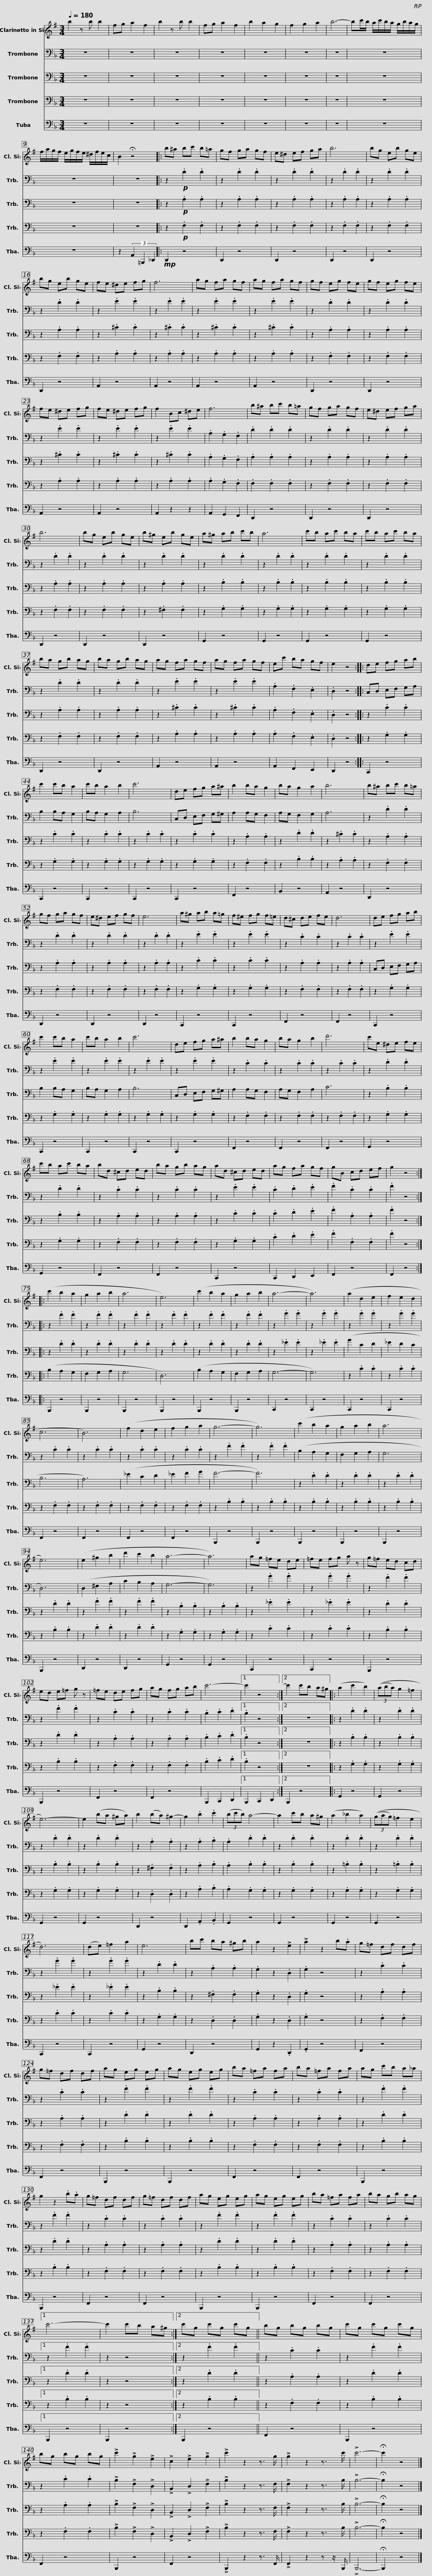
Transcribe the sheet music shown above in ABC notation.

X:1
%%score 1 2 3 4 5
L:1/8
Q:1/4=180
M:3/4
I:linebreak $
K:F
V:1 treble transpose=-2
V:2 bass
V:3 bass
V:4 bass
V:5 bass
V:1
[K:G] b2 z b b2 | fg a2 f2 | b2 z b b2 | fg a2 f2 | b2 a2 g2 | %5
 f2 g2 a2 | b6- |$ bc'/b/ a/c'/b/a/ g/b/a/g/ | f/a/g/f/ e/g/f/e/ ^d/f/e/c/ | B2 !fermata!z4 |: %10
 b^a bc' b=a |$ gf ga gf | e^d ef ga | b6 | bg eb ge | %15
 bg eb ge | fe ^de fg | f6 |$ ag fa gf | ag fa gf | %20
 gf eg fe | gf eg fe | fe ^de fg | fe ^de fg |$ f2 Bc ^de | %25
 f6 | b^a bc' b=a | gf ga gf | e^d ef ga | b6 |$ %30
 bg eb ge | b^g eb ge | a^g ab c'b | a6 | c'b ac' ba | %35
 c'b ac' ba |$ ba gb ag | ba gb ag | ag fa gf | ag fa gf | %40
 ec' ba gf | e2 z4 ::$ de fg ab | c'2 c'b a2 | c'b a2 b2 | %45
 c'6 | de fg a^a | b2 ba g2 | ba g2 a2 |$ b6 | %50
 b^a bc' b=a | gf ga gf | e^d ef gf | e6 | a^g ab a=g |$ %55
 f^e fg f=e | d^c de fe | d6 | de fg ab | c'2 c'b a2 | %60
 c'b a2 b2 | c'6 |$ de fg a^a | b2 ba g2 | ba g2 b2 | %65
 d'6 | c'e ^de fe | c'b ac' ba |$ bd ^cd ed | ba gb ag | %70
 ad ^cd ed | ag fa gf | gB cd ef | g2 z4 :: (c'2 b2 a2 |$ %75
 g2 a2 b2 | a6 | e6) | (c'2 b2 a2 | g2 a2 b2 | %80
 a6- | a6) | (a2 d2 e2 | f2 e2 d2 | c6 |$ %85
 B6) | (f2 d2 e2 | f2 g2 a2 | g6- | g6) | %90
 (c'2 b2 a2 | g2 a2 b2 | a6 | e6) | (e2 ^g2 b2 |$ %95
 d'2 c'2 b2 | a6- | a6) | ag =fe de | =fe fg a z | %100
 g=f ed cd | ed e=f g z |$ =fe de fg | ag fg ab | c'6- |1 %105
 c'2 z4 :|2 c'2 c'b a^g |: (a2 c'2 b2) | (3((aba) g2 =f2 |$ e6-) | %110
 e2 (ba ^ga) | b2 (ba) ^g2- | g2 .b2 .c'2 | (3(bc'b) a4- | a2 c'b a^g | %115
 (a2 _b2 a2) |$ (3((gag) =f2 e2 | d6) | (de) =f2 a2 | e6 | %120
 bc' ba ^gb | a2 z2 !>!e2 | !>!a2 z2 b.a |$ g=f df df | g=f df df | %125
 ag eg eg | ag eg eg | ba =fa fa | ba =fa fa |$ ag c'b a_a | %130
 g2 z2 .b.a | g=f df df | g=f df df | ag eg eg | ag eg eg |$ %135
 ba =fa fa | ba gb ag |1 c'6- | c'2 c'b a^g :|2 c'g c'g c'g || %140
 bg bg bg |$ c'g c'g c'g | bg bg bg | !>!c'2 !>!g2 !>!e2 | !>!c2 !>!e2 !>!g2 | %145
 !>!c'2 z2 z3/2 g/ | !>!g2 z2 z3/2 c'/ | !>!c'6- | !fermata!c'2 z4 |] %149
V:2
 z6 | z6 | z6 | z6 | z6 | %5
 z6 | z6 |$ z6 | z6 | z6 |: %10
 z2!p! .D2 .D2 |$ z2 .D2 .D2 | z2 .D2 .D2 | z2 .D2 .D2 | z2 .D2 .D2 | %15
 z2 .D2 .D2 | z2 .E2 .E2 | z2 .E2 .E2 |$ z2 .E2 .E2 | z2 .E2 .E2 | %20
 z2 .D2 .D2 | z2 .D2 .D2 | z2 .E2 .E2 | z2 .E2 .E2 |$ z2 .E2 .E2 | %25
 .A,2 .G,2 .F,2 | .D2 .D2 .D2 | z2 .D2 .D2 | z2 .D2 .D2 | z2 .D2 .D2 |$ %30
 z2 .D2 .D2 | z2 .D2 .D2 | z2 .D2 .D2 | z2 .D2 .D2 | z2 .D2 .D2 | %35
 z2 .D2 .D2 |$ z2 .D2 .D2 | z2 .D2 .D2 | z2 .E2 .E2 | z2 .E2 .E2 | %40
 .A,2 .F,2 .E,2 | .D,2 z4 ::$ C,D, E,F, G,A, | B,2 B,A, G,2 | B,A, G,2 A,2 | %45
 B,6 | C,D, E,F, G,^G, | A,2 A,G, F,2 | A,G, F,2 G,2 |$ A,6 | %50
 z2 .D2 .D2 | z2 .D2 .D2 | z2 .D2 .D2 | z2 .D2 .D2 | z2 .E2 .E2 |$ %55
 z2 .E2 .E2 | z2 .C2 .C2 | z2 .C2 .C2 | z2 .E2 .E2 | z2 .E2 .E2 | %60
 z2 .E2 .E2 | z2 .E2 .E2 |$ z2 .E2 .E2 | z2 .C2 .C2 | z2 .C2 .C2 | %65
 z2 .C2 .C2 | z2 .D2 .D2 | z2 .D2 .D2 |$ z2 .C2 .C2 | z2 .C2 .C2 | %70
 z2 .E2 .E2 | .C2 .D2 .E2 | .F2 .C2 .C2 | .F2 z4 :: z2 .F2 .F2 |$ %75
 z2 .F2 .F2 | z2 .F2 .F2 | z2 .F2 .F2 | z2 .F2 .F2 | z2 .F2 .F2 | %80
 z2 .G2 .G2 | z2 .G2 .G2 | z2 .G2 .G2 | z2 .G2 .G2 | z2 .C2 .C2 |$ %85
 z2 .C2 .C2 | z2 .C2 .C2 | z2 .C2 .C2 | z2 .F2 .F2 | z2 .F2 .F2 | %90
 (B,2 A,2 G,2 | F,2 G,2 A,2 | G,6 | D,6) | (D,2 ^F,2 A,2 |$ %95
 C2 B,2 A,2 | G,6- | G,6) | z2 .G2 .G2 | z2 .G2 .G2 | %100
 z2 .F2 .F2 | z2 .F2 .F2 |$ z2 .C2 .C2 | z2 .C2 .C2 | .B,2 .C2 .D2 |1 %105
 .B,2 z4 :|2 z6 |: z2 .D2 .D2 | z2 .D2 .D2 |$ z2 .D2 .D2 | %110
 z2 .D2 .D2 | z2 .A,2 .A,2 | z2 .A,2 .B,2 | .A,2 .D2 .D2 | z2 .D2 .D2 | %115
 z2 .D2 .D2 |$ z2 .D2 .D2 | z2 .G2 .G2 | z2 .G2 .G2 | z2 .D2 .D2 | %120
 z2 .A,2 .A,2 | .G,2 z2 .D,2 | .G,2 z4 |$ z2 .C2 .C2 | z2 .C2 .C2 | %125
 z2 .F2 .F2 | z2 .F2 .F2 | z2 .C2 .C2 | z2 .C2 .C2 |$ z2 .F2 .F2 | %130
 z2 .F2 .F2 | z2 .C2 .C2 | z2 .C2 .C2 | z2 .F2 .F2 | z2 .F2 .F2 |$ %135
 z2 .C2 .C2 | z2 .C2 .C2 |1 z2 .F2 .F2 | z2 z4 :|2 z2 .F2 .F2 || %140
 z2 .C2 .C2 |$ z2 .F2 .F2 | z2 .C2 .C2 | !>!B,2 !>!F,2 !>!D,2 | !>!B,,2 !>!D,2 !>!F,2 | %145
 !>!B,2 z2 z3/2 F,/ | !>!F,2 z2 z3/2 B,/ | !>!B,6- | !fermata!B,2 z4 |] %149
V:3
 z6 | z6 | z6 | z6 | z6 | %5
 z6 | z6 |$ z6 | z6 | z6 |: %10
 z2!p! .A,2 .A,2 |$ z2 .A,2 .A,2 | z2 .A,2 .A,2 | z2 .A,2 .A,2 | z2 .A,2 .A,2 | %15
 z2 .A,2 .A,2 | z2 .^C2 .C2 | z2 .^C2 .C2 |$ z2 .^C2 .C2 | z2 .^C2 .C2 | %20
 z2 .A,2 .A,2 | z2 .A,2 .A,2 | z2 .^C2 .C2 | z2 .^C2 .C2 |$ z2 .^C2 .C2 | %25
 .A,2 .G,2 .F,2 | .A,2 .A,2 .A,2 | z2 .A,2 .A,2 | z2 .A,2 .A,2 | z2 .A,2 .A,2 |$ %30
 z2 .A,2 .A,2 | z2 .A,2 .A,2 | z2 .B,2 .B,2 | z2 .B,2 .B,2 | z2 .B,2 .B,2 | %35
 z2 .B,2 .B,2 |$ z2 .A,2 .A,2 | z2 .A,2 .A,2 | z2 .^C2 .C2 | z2 .^C2 .C2 | %40
 .A,2 .F,2 .E,2 | .D,2 z4 ::$ z2 .C2 .C2 | z2 .C2 .C2 | z2 .C2 .C2 | %45
 z2 .C2 .C2 | z2 .C2 .C2 | z2 .A,2 .A,2 | z2 .D2 .D2 |$ z2 .^C2 .C2 | %50
 z2 .A,2 .A,2 | z2 .A,2 .A,2 | z2 .A,2 .A,2 | z2 .A,2 .A,2 | z2 .C2 .C2 |$ %55
 z2 .C2 .C2 | z2 .A,2 .A,2 | z2 .A,2 .A,2 | C,D, E,F, G,A, | B,2 B,A, G,2 | %60
 B,A, G,2 A,2 | B,6 |$ C,D, E,F, G,^G, | A,2 A,G, F,2 | A,G, F,2 A,2 | %65
 C6 | z2 .B,2 .B,2 | z2 .B,2 .B,2 |$ z2 .A,2 .A,2 | z2 .A,2 .A,2 | %70
 z2 .C2 .C2 | .C2 .D2 .E2 | .F2 .A,2 .A,2 | .F2 z4 :: z2 .D2 .D2 |$ %75
 z2 .D2 .D2 | z2 .D2 .D2 | z2 .D2 .D2 | z2 .D2 .D2 | z2 .D2 .D2 | %80
 z2 ._E2 .E2 | z2 ._E2 .E2 | (G2 C2 D2 | _E2 D2 C2 | B,6 |$ %85
 A,6) | (_E2 C2 D2 | _E2 F2 G2 | F6- | F6) | %90
 z2 .D2 .D2 | z2 .D2 .D2 | z2 .D2 .D2 | z2 .D2 .D2 | z2 .F2 .F2 |$ %95
 z2 .F2 .F2 | z2 .B,2 .B,2 | z2 .B,2 .B,2 | z2 ._E2 .E2 | z2 ._E2 .E2 | %100
 z2 .D2 .D2 | z2 .D2 .D2 |$ z2 .A,2 .A,2 | z2 .A,2 .A,2 | .B,2 .C2 .D2 |1 %105
 .B,2 z4 :|2 z6 |: z2 .B,2 .B,2 | z2 .B,2 .B,2 |$ z2 .B,2 .B,2 | %110
 z2 .B,2 .B,2 | z2 .^F,2 .F,2 | z2 .A,2 .B,2 | .A,2 .B,2 .B,2 | z2 .B,2 .B,2 | %115
 z2 .=B,2 .B,2 |$ z2 .=B,2 .B,2 | z2 ._E2 .E2 | z2 ._E2 .E2 | z2 .B,2 .B,2 | %120
 z2 .^F,2 .F,2 | .G,2 z2 .D,2 | .G,2 z4 |$ z2 .A,2 .A,2 | z2 .A,2 .A,2 | %125
 z2 .D2 .D2 | z2 .D2 .D2 | z2 .A,2 .A,2 | z2 .A,2 .A,2 |$ z2 .D2 .D2 | %130
 z2 .D2 .D2 | z2 .A,2 .A,2 | z2 .A,2 .A,2 | z2 .D2 .D2 | z2 .D2 .D2 |$ %135
 z2 .A,2 .A,2 | z2 .A,2 .A,2 |1 z2 .D2 .D2 | z2 z4 :|2 z2 .D2 .D2 || %140
 z2 .A,2 .A,2 |$ z2 .D2 .D2 | z2 .A,2 .A,2 | !>!B,2 !>!F,2 !>!D,2 | !>!B,,2 !>!D,2 !>!F,2 | %145
 !>!B,2 z2 z3/2 F,/ | !>!F,2 z2 z3/2 B,/ | !>!B,6- | !fermata!B,2 z4 |] %149
V:4
 z6 | z6 | z6 | z6 | z6 | %5
 z6 | z6 |$ z6 | z6 | z6 |: %10
 z2!p! .F,2 .F,2 |$ z2 .F,2 .F,2 | z2 .F,2 .F,2 | z2 .F,2 .F,2 | z2 .F,2 .F,2 | %15
 z2 .F,2 .F,2 | z2 .A,2 .A,2 | z2 .A,2 .A,2 |$ z2 .A,2 .A,2 | z2 .A,2 .A,2 | %20
 z2 .F,2 .F,2 | z2 .F,2 .F,2 | z2 .A,2 .A,2 | z2 .A,2 .A,2 |$ z2 .A,2 .A,2 | %25
 .A,2 .G,2 .F,2 | .F,2 .F,2 .F,2 | z2 .F,2 .F,2 | z2 .F,2 .F,2 | z2 .F,2 .F,2 |$ %30
 z2 .F,2 .F,2 | z2 .^F,2 .F,2 | z2 .G,2 .G,2 | z2 .G,2 .G,2 | z2 .G,2 .G,2 | %35
 z2 .G,2 .G,2 |$ z2 .F,2 .F,2 | z2 .F,2 .F,2 | z2 .A,2 .A,2 | z2 .A,2 .A,2 | %40
 .A,2 .F,2 .E,2 | .D,2 z4 ::$ z2 .G,2 .G,2 | z2 .G,2 .G,2 | z2 .G,2 .G,2 | %45
 z2 .G,2 .G,2 | z2 .G,2 .G,2 | z2 .F,2 .F,2 | z2 .B,2 .B,2 |$ z2 .A,2 .A,2 | %50
 z2 .F,2 .F,2 | z2 .F,2 .F,2 | z2 .F,2 .F,2 | z2 .F,2 .F,2 | z2 .G,2 .G,2 |$ %55
 z2 .G,2 .G,2 | z2 .F,2 .F,2 | z2 .F,2 .F,2 | z2 .G,2 .G,2 | z2 .G,2 .G,2 | %60
 z2 .G,2 .G,2 | z2 .G,2 .G,2 |$ z2 .G,2 .G,2 | z2 .F,2 .F,2 | z2 .F,2 .F,2 | %65
 z2 .F,2 .F,2 | z2 .G,2 .G,2 | z2 .G,2 .G,2 |$ z2 .F,2 .F,2 | z2 .F,2 .F,2 | %70
 z2 .G,2 .G,2 | .C2 .D2 .E2 | .F2 .F,2 .F,2 | .F2 z4 :: (B,2 A,2 G,2 |$ %75
 F,2 G,2 A,2 | G,6 | D,6) | (B,2 A,2 G,2 | F,2 G,2 A,2 | %80
 G,6- | G,6) | z2 .C2 .C2 | z2 .C2 .C2 | z2 .F,2 .F,2 |$ %85
 z2 .F,2 .F,2 | z2 .F,2 .F,2 | z2 .F,2 .F,2 | z2 .B,2 .B,2 | z2 .B,2 .B,2 | %90
 z2 .B,2 .B,2 | z2 .B,2 .B,2 | z2 .B,2 .B,2 | z2 .B,2 .B,2 | z2 .D2 .D2 |$ %95
 z2 .D2 .D2 | z2 .G,2 .G,2 | z2 .G,2 .G,2 | z2 .C2 .C2 | z2 .C2 .C2 | %100
 z2 .B,2 .B,2 | z2 .B,2 .B,2 |$ z2 .F,2 .F,2 | z2 .F,2 .F,2 | .B,2 .C2 .D2 |1 %105
 .B,2 z4 :|2 z6 |: z2 .G,2 .G,2 | z2 .G,2 .G,2 |$ z2 .G,2 .G,2 | %110
 z2 .G,2 .G,2 | z2 .D,2 .D,2 | z2 .A,2 .B,2 | .A,2 .G,2 .G,2 | z2 .G,2 .G,2 | %115
 z2 .G,2 .G,2 |$ z2 .G,2 .G,2 | z2 .C2 .C2 | z2 .C2 .C2 | z2 .G,2 .G,2 | %120
 z2 .D,2 .D,2 | .G,2 z2 .D,2 | .G,2 z4 |$ z2 .F,2 .F,2 | z2 .F,2 .F,2 | %125
 z2 .B,2 .B,2 | z2 .B,2 .B,2 | z2 .F,2 .F,2 | z2 .F,2 .F,2 |$ z2 .B,2 .B,2 | %130
 z2 .B,2 .B,2 | z2 .F,2 .F,2 | z2 .F,2 .F,2 | z2 .B,2 .B,2 | z2 .B,2 .B,2 |$ %135
 z2 .F,2 .F,2 | z2 .F,2 .F,2 |1 z2 .B,2 .B,2 | z2 z4 :|2 z2 .B,2 .B,2 || %140
 z2 .F,2 .F,2 |$ z2 .B,2 .B,2 | z2 .F,2 .F,2 | !>!B,2 !>!F,2 !>!D,2 | !>!B,,2 !>!D,2 !>!F,2 | %145
 !>!B,2 z2 z3/2 F,/ | !>!F,2 z2 z3/2 B,/ | !>!B,6- | !fermata!B,2 z4 |] %149
V:5
 z6 | z6 | z6 | z6 | z6 | %5
 z6 | z6 |$ z6 | z6 | z2 (3A,,2 =B,,,2 _D,,2 |: %10
!mp! D,,2 z4 |$ D,,2 z4 | D,,2 z4 | D,,2 z4 | D,,2 z4 | %15
 D,,2 z4 | A,,2 z4 | A,,2 z4 |$ A,,2 z4 | A,,2 z4 | %20
 D,,2 z4 | D,,2 z4 | A,,2 z4 | A,,2 z4 |$ A,,2 z2 z2 | %25
 A,,2 G,,2 F,,2 | D,,2 z4 | D,,2 z4 | D,,2 z4 | D,,2 z4 |$ %30
 D,,2 z4 | D,,2 z4 | G,,2 z4 | G,,2 z4 | G,,2 z4 | %35
 G,,2 z4 |$ D,,2 z4 | D,,2 z4 | A,,2 z4 | A,,2 z4 | %40
 A,,2 F,,2 E,,2 | D,,2 z4 ::$ C,,2 z4 | C,,2 z4 | C,,2 z4 | %45
 C,,2 z4 | C,,2 z4 | F,,2 z4 | B,,2 z4 |$ A,,2 z4 | %50
 D,,2 z4 | D,,2 z4 | D,,2 z4 | D,,2 z4 | C,,2 z4 |$ %55
 C,,2 z4 | F,,2 z4 | F,,2 z4 | C,,2 z4 | C,,2 z4 | %60
 C,,2 z4 | C,,2 z4 |$ C,,2 z4 | F,,2 z4 | F,,2 z4 | %65
 F,,2 z4 | G,,2 z4 | G,,2 z4 |$ F,,2 z4 | F,,2 z4 | %70
 C,,2 z4 | C,,2 D,,2 E,,2 | F,,2 z4 | F,,2 z4 :: B,,,2 z4 |$ %75
 B,,,2 z4 | B,,,2 z4 | B,,,2 z4 | B,,,2 z4 | B,,,2 z4 | %80
 C,,2 z4 | C,,2 z4 | C,,2 z4 | C,,2 z4 | F,,2 z4 |$ %85
 F,,2 z4 | F,,2 z4 | F,,2 z4 | B,,,2 z4 | B,,,2 z4 | %90
 B,,,2 z4 | B,,,2 z4 | B,,,2 z4 | B,,,2 z4 | D,,2 z4 |$ %95
 D,,2 z4 | G,,2 z4 | G,,2 z4 | C,,2 z4 | C,,2 z4 | %100
 B,,,2 z4 | B,,,2 z4 |$ F,,2 z4 | F,,2 z4 | B,,,2 C,,2 D,,2 |1 %105
 B,,,2 C,,2 D,,2 :|2 B,,,2 z4 |: G,,2 z4 | G,,2 z4 |$ G,,2 z4 | %110
 G,,2 z4 | D,,2 z4 | D,,2 .A,,2 .B,,2 | G,,2 z4 | G,,2 z4 | %115
 G,,2 z4 |$ G,,2 z4 | C,,2 z4 | C,,2 z4 | G,,2 z4 | %120
 D,,2 z4 | G,,2 z2 .D,,2 | .G,,2 z4 |$ F,,2 z4 | F,,2 z4 | %125
 B,,,2 z4 | B,,,2 z4 | F,,2 z4 | F,,2 z4 |$ B,,,2 z4 | %130
 B,,,2 z4 | F,,2 z4 | F,,2 z4 | B,,,2 z4 | B,,,2 z4 |$ %135
 F,,2 z4 | F,,2 z4 |1 B,,,2 z4 | B,,,2 z4 :|2 B,,,2 z4 || %140
 F,,2 z4 |$ B,,,2 z4 | F,,2 z4 | B,,,2 z4 | F,,2 z4 | %145
 !>!B,,,2 z2 z3/2 F,,/ | !>!F,,2 z2 z z/ B,,,/ | !>!B,,,6- | !fermata!B,,,2 z4 |] %149
